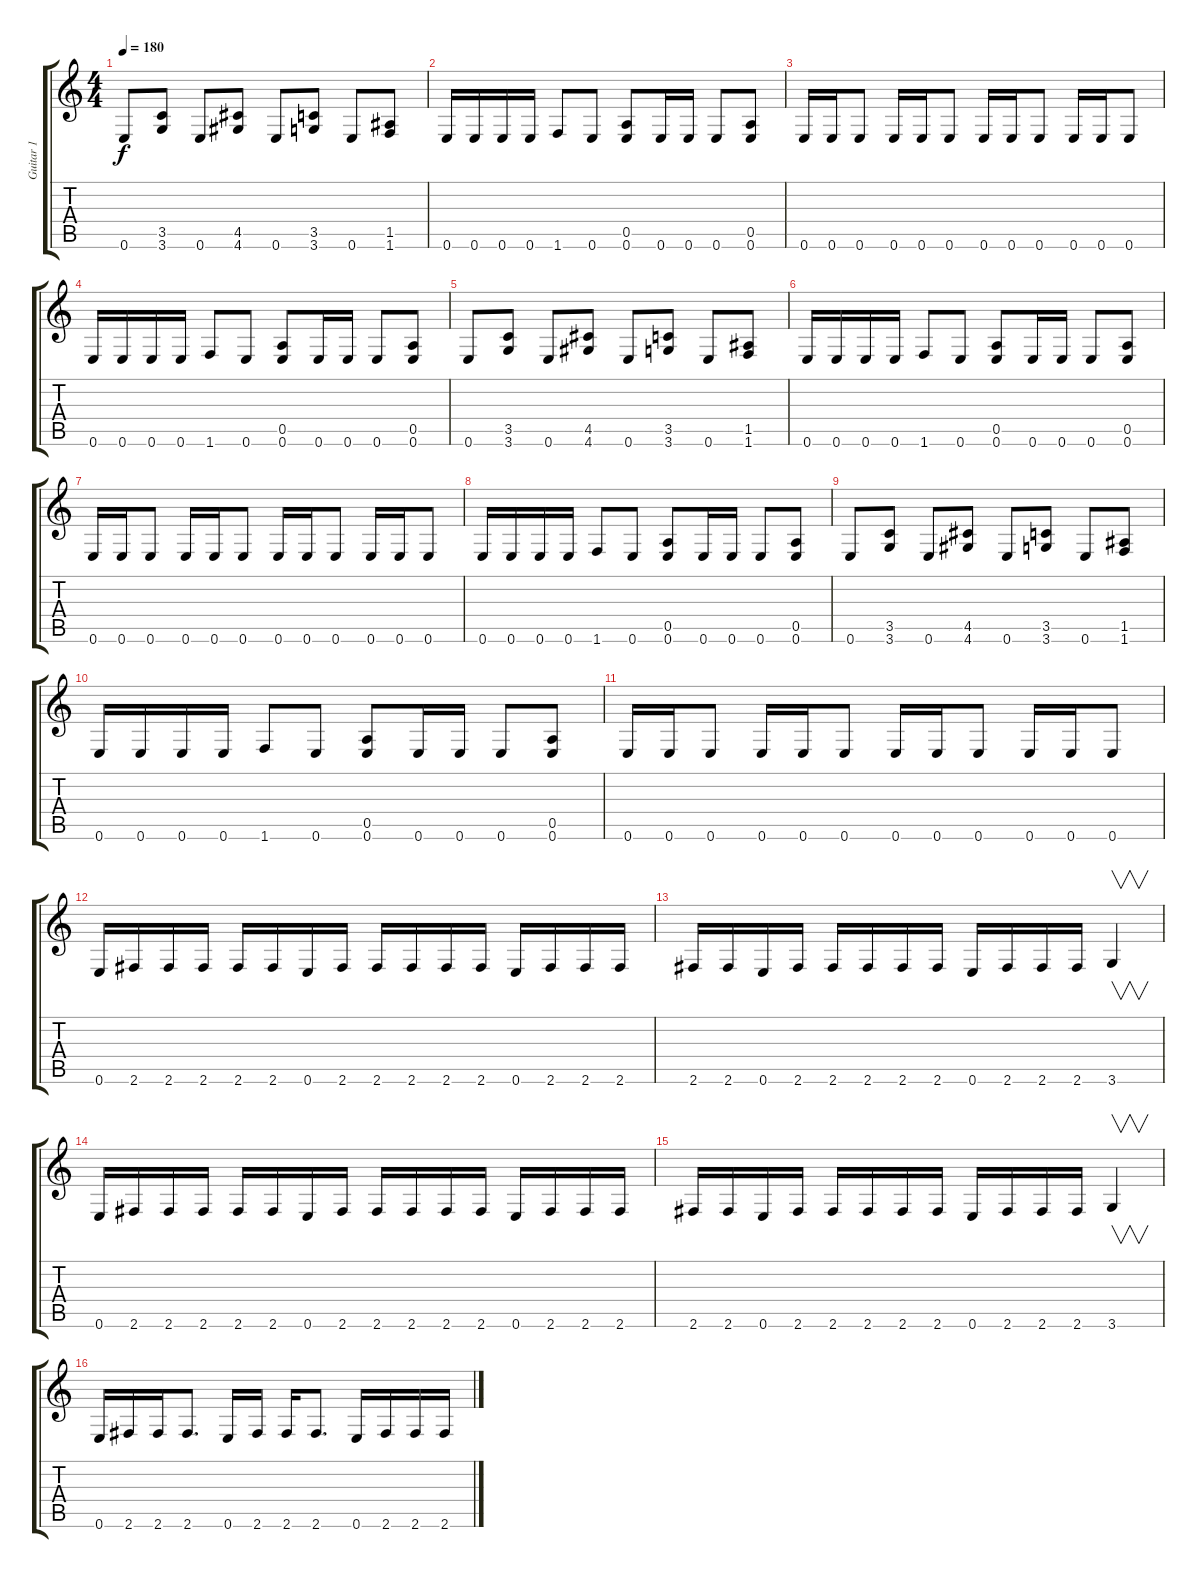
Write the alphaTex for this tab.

\track ("Guitar 1" "Guitar 1") {instrument distortionguitar}
\staff {score tabs}
\tuning (E4 B3 G3 D3 A2 E2) {hide}
\ts (4 4)
\tempo 180
\clef g2
\ks c
0.6.8{dy f} (3.5 3.6).8 0.6.8 (4.5 4.6).8 0.6.8 (3.5 3.6).8 0.6.8 (1.5 1.6).8 |
0.6.16 0.6.16 0.6.16 0.6.16 1.6.8 0.6.8 (0.5 0.6).8 0.6.16 0.6.16 0.6.8 (0.5 0.6).8 |
0.6.16 0.6.16 0.6.8 0.6.16 0.6.16 0.6.8 0.6.16 0.6.16 0.6.8 0.6.16 0.6.16 0.6.8 |
0.6.16 0.6.16 0.6.16 0.6.16 1.6.8 0.6.8 (0.5 0.6).8 0.6.16 0.6.16 0.6.8 (0.5 0.6).8 |
0.6.8 (3.5 3.6).8 0.6.8 (4.5 4.6).8 0.6.8 (3.5 3.6).8 0.6.8 (1.5 1.6).8 |
0.6.16 0.6.16 0.6.16 0.6.16 1.6.8 0.6.8 (0.5 0.6).8 0.6.16 0.6.16 0.6.8 (0.5 0.6).8 |
0.6.16 0.6.16 0.6.8 0.6.16 0.6.16 0.6.8 0.6.16 0.6.16 0.6.8 0.6.16 0.6.16 0.6.8 |
0.6.16 0.6.16 0.6.16 0.6.16 1.6.8 0.6.8 (0.5 0.6).8 0.6.16 0.6.16 0.6.8 (0.5 0.6).8 |
0.6.8 (3.5 3.6).8 0.6.8 (4.5 4.6).8 0.6.8 (3.5 3.6).8 0.6.8 (1.5 1.6).8 |
0.6.16 0.6.16 0.6.16 0.6.16 1.6.8 0.6.8 (0.5 0.6).8 0.6.16 0.6.16 0.6.8 (0.5 0.6).8 |
0.6.16 0.6.16 0.6.8 0.6.16 0.6.16 0.6.8 0.6.16 0.6.16 0.6.8 0.6.16 0.6.16 0.6.8 |
0.6.16 2.6.16 2.6.16 2.6.16 2.6.16 2.6.16 0.6.16 2.6.16 2.6.16 2.6.16 2.6.16 2.6.16 0.6.16 2.6.16 2.6.16 2.6.16 |
2.6.16 2.6.16 0.6.16 2.6.16 2.6.16 2.6.16 2.6.16 2.6.16 0.6.16 2.6.16 2.6.16 2.6.16 3.6.4{v} |
0.6.16 2.6.16 2.6.16 2.6.16 2.6.16 2.6.16 0.6.16 2.6.16 2.6.16 2.6.16 2.6.16 2.6.16 0.6.16 2.6.16 2.6.16 2.6.16 |
2.6.16 2.6.16 0.6.16 2.6.16 2.6.16 2.6.16 2.6.16 2.6.16 0.6.16 2.6.16 2.6.16 2.6.16 3.6.4{v} |
0.6.16 2.6.16 2.6.16 2.6.8{d} 0.6.16 2.6.16 2.6.16 2.6.8{d} 0.6.16 2.6.16 2.6.16 2.6.16
